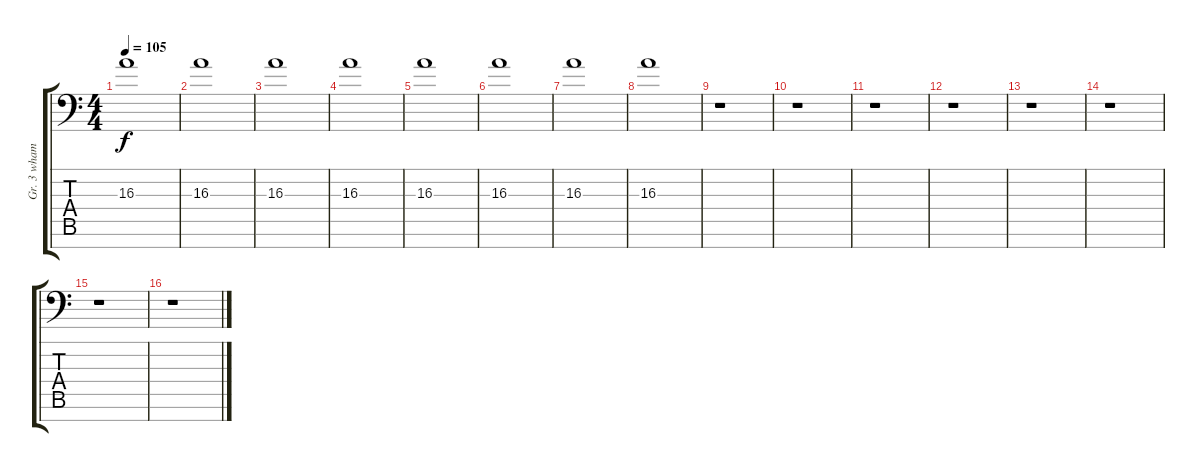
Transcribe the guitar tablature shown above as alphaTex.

\track ("Gr. 3 whammy" "Gr. 3 wham") {instrument stringensemble1}
\staff {score tabs}
\tuning (D4 A3 F3 C3 G2 D2 A1) {hide}
\ts (4 4)
\tempo 105
\clef f4
\ks c
16.3.1{dy f volume 11} |
16.3.1 |
16.3.1 |
16.3.1 |
16.3.1 |
16.3.1 |
16.3.1 |
16.3.1 |
r.1 |
r.1 |
r.1 |
r.1 |
r.1 |
r.1 |
r.1 |
r.1
